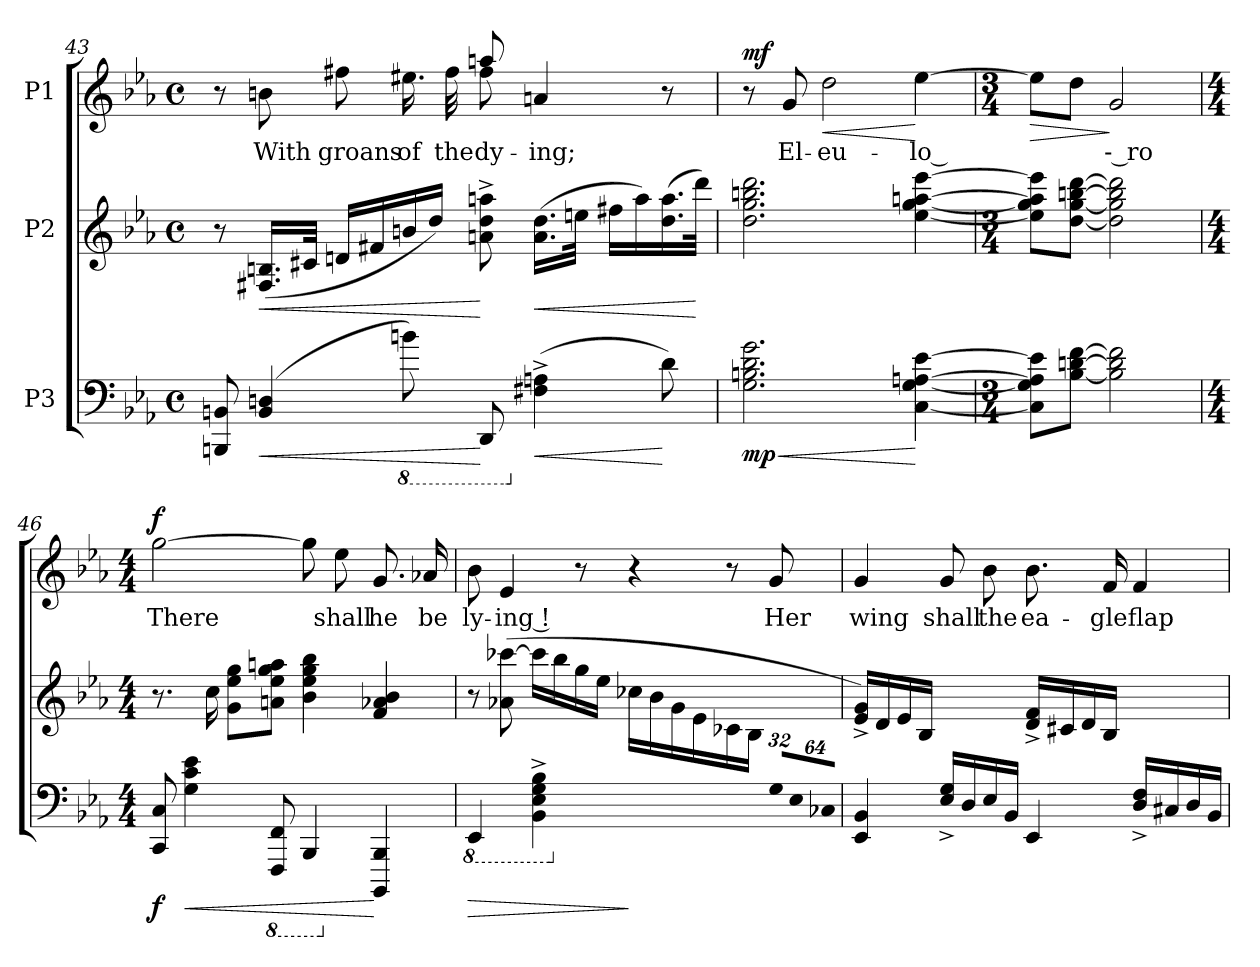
**kern	**dynam	**kern	**dynam	**kern	**text	**dynam
*part3	*part3	*part2	*part2	*part1	*part1	*part1
*staff3	*staff3	*staff2	*staff2	*staff1	*staff1	*staff1
*I"P3	*	*I"P2	*	*I"P1	*	*
*clefF4	*	*clefG2	*	*clefG2	*	*
*k[b-e-a-]	*	*k[b-e-a-]	*	*k[b-e-a-]	*	*
*E-:	*	*E-:	*	*E-:	*	*
*M4/4	*	*M4/4	*	*M4/4	*	*
*met(c)	*	*met(c)	*	*met(c)	*	*
=43	=43	=43	=43	=43	=43	=43
*	*	*	*	*^	*	*
8BBBni/ 8BBni	.	8r	.	8r	2ryy	.	.
!	!LO:HP:b	!	!LO:HP:b	!	!	!	!
!	!	!	!	!	!	!LO:LY:b:color=#000000	!
(4BBi/ 4Dni	<	(16.F#Xi/ 16.BniLL	<	8bni\	.	With	.
.	.	32c#Xi/JJk	.	.	.	.	.
!	!	!	!	!	!	!LO:LY:b:color=#000000	!
.	.	16dni/LL	.	8ff#Xi\	.	groans	.
.	.	16f#Xi/	.	.	.	.	.
*8ba	*	*	*	*	*	*	*
!	!	!	!	!	!	!LO:LY:b:color=#000000	!
8Bni\)	.	16bni/	.	16.ee#Xi\	.	of	.
.	.	16ddi/JJ)	.	.	.	.	.
!	!	!	!	!	!	!LO:LY:b:color=#000000	!
.	.	.	.	32ff#i\	.	the	.
!	!	!	!	!	!	!LO:LY:b:color=#000000	!
8DDDi/	[	8ani\^ 8ddi^ 8aani^	[	8aani/	8ff#i\	dy-	.
*X8ba	*	*	*	*	*	*	*
!	!LO:HP:b	!	!LO:HP:b	!	!	!	!
!	!	!	!	!	!	!LO:LY:b:color=#000000	!
(4F#Xi\^ 4Ani^	<	(16.ai\ 16.ddiLL	<	4ani/	8ryy	-ing;	.
.	.	32eeni\JJk	.	.	.	.	.
.	.	16ff#Xi\LL	.	.	4ryy	.	.
.	.	16aai\)	.	.	.	.	.
8di\)	[	(16.ddi\ 16.aai	.	8r	.	.	.
.	.	32dddi\JJk)	[	.	.	.	.
*	*	*	*	*v	*v	*	*
!!LO:PB:g=z
=44	=44	=44	=44	=44	=44	=44
!	!LO:HP:b	!	!	!	!	!
2.Gi\ 2.Bni 2.di 2.gi	< mp	2.ddi\ 2.ggi 2.bbni 2.dddi	.	8r	.	mf
!	!	!	!	!	!LO:LY:b:color=#000000	!
.	.	.	.	8gi/	El-	.
!	!	!	!	!	!LO:LY:b:color=#000000	!LO:HP:b
.	.	.	.	2ddi\	-eu-	<
!	!	!	!	!	!LO:LY:b:color=#000000	!
[4Ci\ [4Gi [4Ani [4e-i	[	[4ee-i\ [4ggi [4aani [4eee-i	.	[4ee-i\	-lo --	[
=45	=45	=45	=45	=45	=45	=45
*M3/4	*	*M3/4	*	*M3/4	*	*
!	!	!	!	!	!	!LO:HP:b
8Ci\] 8Gi] 8Ai] 8e-i]L	.	8ee-i\] 8ggi] 8aai] 8eee-i]L	.	8ee-i\L]	.	>
[8B-i\ [8dni [8fiJ	.	[8ddi\ [8ggi [8bbni [8dddiJ	.	8ddi\J	.	.
!	!	!	!	!	!LO:LY:b:color=#000000	!
2B-i\] 2di] 2fi]	.	2ddi\] 2ggi] 2bbi] 2dddi]	.	2gi/	-- ro	]
=46	=46	=46	=46	=46	=46	=46
*M4/4	*	*M4/4	*	*M4/4	*	*
!	!	!	!	!	!LO:LY:b:color=#000000	!
8CCi/ 8Ci	f	8.r	.	[2ggi\	There	f
!	!LO:HP:b	!	!	!	!	!
4Gi\ 4ci 4e-i	<	.	.	.	.	.
.	.	16cci\	.	.	.	.
.	.	8gi\ 8ee-i 8ggiL	.	.	.	.
*8ba	*	*	*	*	*	*
8FFFFi/ 8FFFi	.	8ani\ 8ee-i 8ggi 8aaniJ	.	.	.	.
4BBBB-i/	.	4b-i\ 4ee-i 4ggi 4bb-i	.	8ggi\]	.	.
!	!	!	!	!	!LO:LY:b:color=#000000	!
.	.	.	.	8ee-i\	shall	.
*X8ba	*	*	*	*	*	*
!	!	!	!	!	!LO:LY:b:color=#000000	!
4BBBB-i/ 4BBB-i	[	4fi/ 4a-Xi 4b-i	.	8.gi/	he	.
!	!	!	!	!	!LO:LY:b:color=#000000	!
.	.	.	.	16a-Xi/	be	.
=47	=47	=47	=47	=47	=47	=47
*8ba	*	*	*	*	*	*
!	!LO:HP:b	!	!	!	!	!
!	!	!	!	!	!LO:LY:b:color=#000000	!
4EEE-i/	>	8r	.	8b-i\	ly-	.
!	!	!	!	!	!LO:LY:b:color=#000000	!
.	.	(8a-Xi\ [8ccc-Xi	.	4e-i/	-ing !	.
4BBB-i\^ 4EE-i^ 4GGi^ 4BB-i^	.	16ccc-i\LL]	.	.	.	.
.	.	16bb-i\	.	.	.	.
.	.	16ggi\	.	8r	.	.
.	.	16ee-i\JJ	.	.	.	.
*X8ba	*	*	*	*	*	*
4ryy	]	16cc-Xi\LL	.	4r	.	.
.	.	16b-i\	.	.	.	.
.	.	16gi\	.	.	.	.
.	.	16e-i\	.	.	.	.
8ryy	.	16c-Xi\	.	8r	.	.
.	.	16B-i\JJ	.	.	.	.
*Xbrackettup	*	*	*	*	*	*
!LO:N:vis=16	!	!	!	!	!	!
!	!	!	!	!	!LO:LY:b:color=#000000	!
512%21Gi/LL	.	8ryy	.	8gi/	Her	.
!LO:N:vis=16	!	!	!	!	!	!
1024%43E-i/	.	.	.	.	.	.
!LO:N:vis=16	!	!	!	!	!	!
1024%43C-Xi/JJ	.	.	.	.	.	.
!!LO:LB:g=z
=48	=48	=48	=48	=48	=48	=48
!	!	!	!	!	!LO:LY:b:color=#000000	!
4EE-i/ 4BB-i	.	16e-i/^ 16gi^LL)	.	4gi/	wing	.
.	.	16di/	.	.	.	.
.	.	16e-i/	.	.	.	.
.	.	16B-i/JJ	.	.	.	.
!	!	!	!	!	!LO:LY:b:color=#000000	!
16E-i/^ 16Gi^LL	.	4ryy	.	8gi/	shall	.
16Di/	.	.	.	.	.	.
!	!	!	!	!	!LO:LY:b:color=#000000	!
16E-i/	.	.	.	8b-i\	the	.
16BB-i/JJ	.	.	.	.	.	.
!	!	!	!	!	!LO:LY:b:color=#000000	!
4EE-i/	.	16di/^ 16fi^LL	.	8.b-i\	ea-	.
.	.	16c#Xi/	.	.	.	.
.	.	16di/	.	.	.	.
!	!	!	!	!	!LO:LY:b:color=#000000	!
.	.	16B-i/JJ	.	16fi/	-gle	.
!	!	!	!	!	!LO:LY:b:color=#000000	!
16Di/^ 16Fi^LL	.	4ryy	.	4fi/	flap	.
16C#Xi/	.	.	.	.	.	.
16Di/	.	.	.	.	.	.
16BB-i/JJ	.	.	.	.	.	.
=	=	=	=	=	=	=
*-	*-	*-	*-	*-	*-	*-
